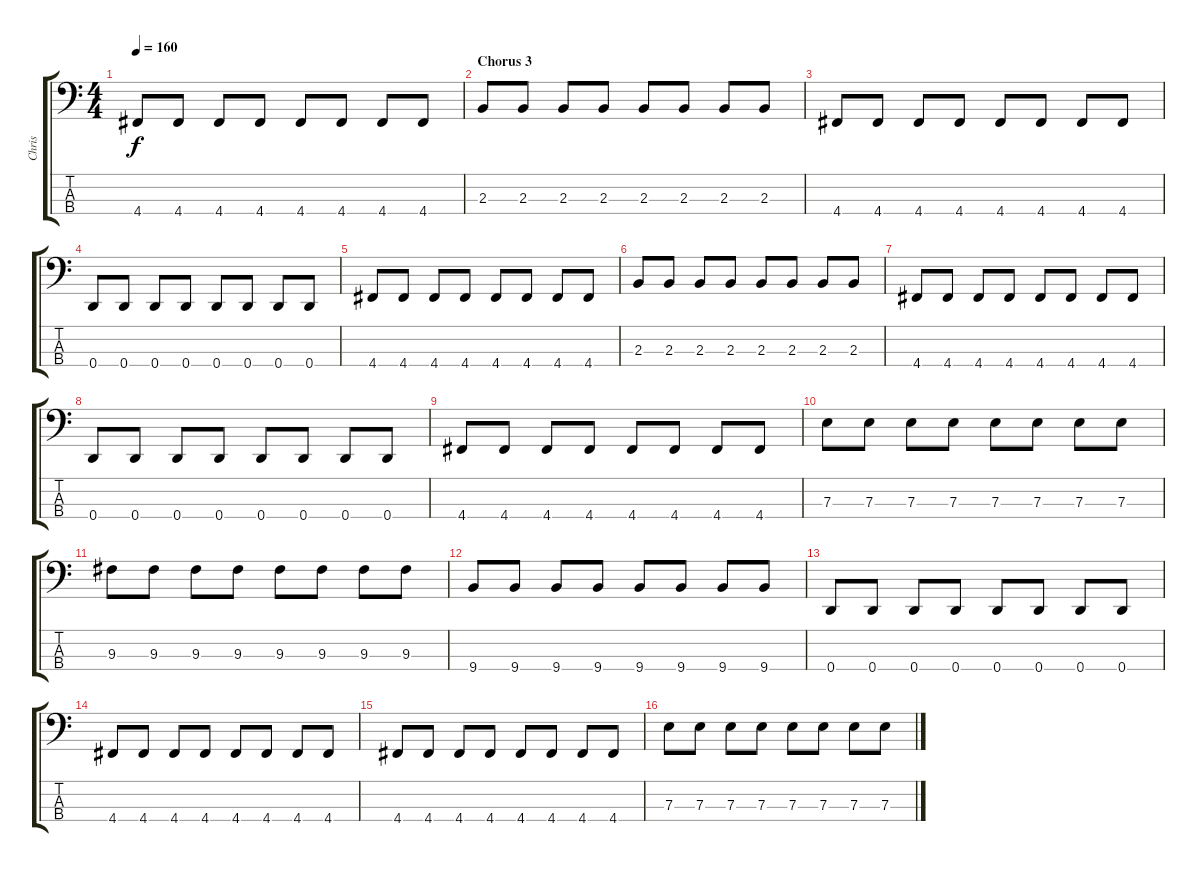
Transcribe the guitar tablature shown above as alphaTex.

\track ("Chris" "Chris") {instrument electricbassfinger}
\staff {score tabs}
\tuning (G2 D2 A1 D1) {hide}
\ts (4 4)
\tempo 160
\clef f4
\ks c
4.4.8{dy f} 4.4.8 4.4.8 4.4.8 4.4.8 4.4.8 4.4.8 4.4.8 |
\section ("" "Chorus 3")
2.3.8 2.3.8 2.3.8 2.3.8 2.3.8 2.3.8 2.3.8 2.3.8 |
4.4.8 4.4.8 4.4.8 4.4.8 4.4.8 4.4.8 4.4.8 4.4.8 |
0.4.8 0.4.8 0.4.8 0.4.8 0.4.8 0.4.8 0.4.8 0.4.8 |
4.4.8 4.4.8 4.4.8 4.4.8 4.4.8 4.4.8 4.4.8 4.4.8 |
2.3.8 2.3.8 2.3.8 2.3.8 2.3.8 2.3.8 2.3.8 2.3.8 |
4.4.8 4.4.8 4.4.8 4.4.8 4.4.8 4.4.8 4.4.8 4.4.8 |
0.4.8 0.4.8 0.4.8 0.4.8 0.4.8 0.4.8 0.4.8 0.4.8 |
4.4.8 4.4.8 4.4.8 4.4.8 4.4.8 4.4.8 4.4.8 4.4.8 |
7.3.8 7.3.8 7.3.8 7.3.8 7.3.8 7.3.8 7.3.8 7.3.8 |
9.3.8 9.3.8 9.3.8 9.3.8 9.3.8 9.3.8 9.3.8 9.3.8 |
9.4.8 9.4.8 9.4.8 9.4.8 9.4.8 9.4.8 9.4.8 9.4.8 |
0.4.8 0.4.8 0.4.8 0.4.8 0.4.8 0.4.8 0.4.8 0.4.8 |
4.4.8 4.4.8 4.4.8 4.4.8 4.4.8 4.4.8 4.4.8 4.4.8 |
4.4.8 4.4.8 4.4.8 4.4.8 4.4.8 4.4.8 4.4.8 4.4.8 |
7.3.8 7.3.8 7.3.8 7.3.8 7.3.8 7.3.8 7.3.8 7.3.8
